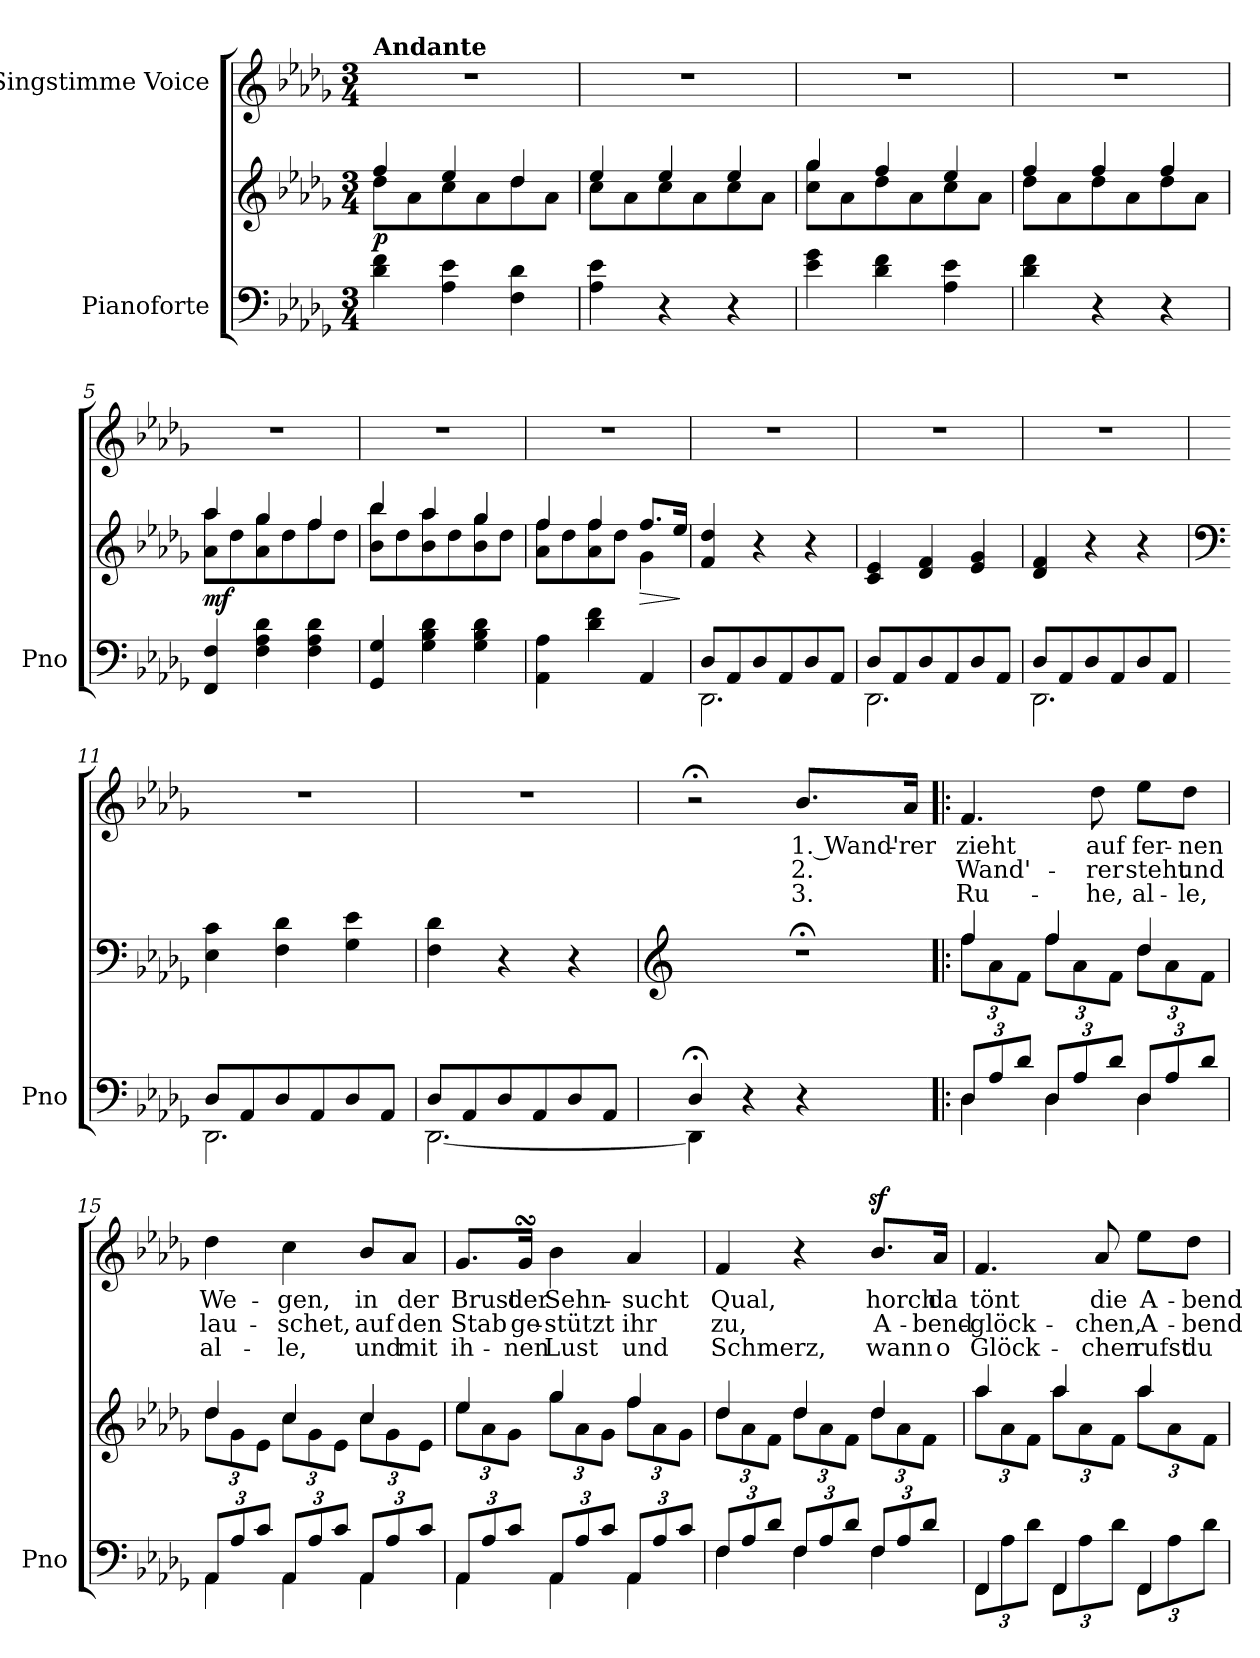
**kern	**kern	**dynam	**kern	**text	**text	**text
*part2	*part2	*part2	*part1	*part1	*part1	*part1
*staff3	*staff2	*staff2/3	*staff1	*staff1	*staff1	*staff1
*I"Pianoforte	*	*	*I"Singstimme Voice	*	*	*
*I'Pno	*	*	*	*	*	*
*clefF4	*clefG2	*	*clefG2	*	*	*
*k[b-e-a-d-g-]	*k[b-e-a-d-g-]	*	*k[b-e-a-d-g-]	*	*	*
*M3/4	*M3/4	*	*M3/4	*	*	*
=1	=1	=1	=1	=1	=1	=1
*	*^	*	*	*	*	*
!	!	!	!	!LO:TX:a:B:t=Andante	!	!	!
!	!	!	!LO:DY:b	!	!	!	!
4d-\ 4f\	4ff/	8dd-\L	p	2.r	.	.	.
.	.	8a-\	.	.	.	.	.
4A-\ 4e-\	4ee-/	8cc\	.	.	.	.	.
.	.	8a-\	.	.	.	.	.
4F\ 4d-\	4dd-/	8dd-\	.	.	.	.	.
.	.	8a-\J	.	.	.	.	.
=2	=2	=2	=2	=2	=2	=2	=2
4A-\ 4e-\	4ee-/	8cc\L	.	2.r	.	.	.
.	.	8a-\	.	.	.	.	.
4r	4ee-/	8cc\	.	.	.	.	.
.	.	8a-\	.	.	.	.	.
4r	4ee-/	8cc\	.	.	.	.	.
.	.	8a-\J	.	.	.	.	.
=3	=3	=3	=3	=3	=3	=3	=3
4e-\ 4g-\	4gg-/	8cc\ 8gg-\L	.	2.r	.	.	.
.	.	8a-\	.	.	.	.	.
4d-\ 4f\	4ff/	8dd-\	.	.	.	.	.
.	.	8a-\	.	.	.	.	.
4A-\ 4e-\	4ee-/	8cc\	.	.	.	.	.
.	.	8a-\J	.	.	.	.	.
=4	=4	=4	=4	=4	=4	=4	=4
4d-\ 4f\	4ff/	8dd-\L	.	2.r	.	.	.
.	.	8a-\	.	.	.	.	.
4r	4ff/	8dd-\	.	.	.	.	.
.	.	8a-\	.	.	.	.	.
4r	4ff/	8dd-\	.	.	.	.	.
.	.	8a-\J	.	.	.	.	.
=5	=5	=5	=5	=5	=5	=5	=5
!	!	!	!LO:DY:b	!	!	!	!
4FF/ 4F/	4aa-/	8a-\ 8aa-\L	mf	2.r	.	.	.
.	.	8dd-\	.	.	.	.	.
4F\ 4A-\ 4d-\	4gg-/	8a-\ 8gg-\	.	.	.	.	.
.	.	8dd-\	.	.	.	.	.
4F\ 4A-\ 4d-\	4ff/	8ff\	.	.	.	.	.
.	.	8dd-\J	.	.	.	.	.
=6	=6	=6	=6	=6	=6	=6	=6
4GG-/ 4G-/	4bb-/	8b-\ 8bb-\L	.	2.r	.	.	.
.	.	8dd-\	.	.	.	.	.
4G-\ 4B-\ 4d-\	4aa-/	8b-\ 8aa-\	.	.	.	.	.
.	.	8dd-\	.	.	.	.	.
4G-\ 4B-\ 4d-\	4gg-/	8b-\ 8gg-\	.	.	.	.	.
.	.	8dd-\J	.	.	.	.	.
=7	=7	=7	=7	=7	=7	=7	=7
4AA-\ 4A-\	4ff/	8a-\ 8ff\L	.	2.r	.	.	.
.	.	8dd-\	.	.	.	.	.
4d-\ 4f\	4ff/	8a-\ 8ff\	.	.	.	.	.
.	.	8dd-\J	.	.	.	.	.
!	!	!	!LO:HP:b	!	!	!	!
4AA-/	8.ff/L	4g-\	>	.	.	.	.
.	16ee-/Jk	.	.	.	.	.	.
*	*v	*v	*	*	*	*	*
.	.	]	.	.	.	.
=8	=8	=8	=8	=8	=8	=8
*^	*	*	*	*	*	*
8D-/L	2.DD-\	4f/ 4dd-/	.	2.r	.	.	.
8AA-/	.	.	.	.	.	.	.
8D-/	.	4r	.	.	.	.	.
8AA-/	.	.	.	.	.	.	.
8D-/	.	4r	.	.	.	.	.
8AA-/J	.	.	.	.	.	.	.
=9	=9	=9	=9	=9	=9	=9	=9
8D-/L	2.DD-\	4c/ 4e-/	.	2.r	.	.	.
8AA-/	.	.	.	.	.	.	.
8D-/	.	4d-/ 4f/	.	.	.	.	.
8AA-/	.	.	.	.	.	.	.
8D-/	.	4e-/ 4g-/	.	.	.	.	.
8AA-/J	.	.	.	.	.	.	.
=10	=10	=10	=10	=10	=10	=10	=10
8D-/L	2.DD-\	4d-/ 4f/	.	2.r	.	.	.
8AA-/	.	.	.	.	.	.	.
8D-/	.	4r	.	.	.	.	.
8AA-/	.	.	.	.	.	.	.
8D-/	.	4r	.	.	.	.	.
8AA-/J	.	.	.	.	.	.	.
=11	=11	=11	=11	=11	=11	=11	=11
*	*	*clefF4	*	*	*	*	*
8D-/L	2.DD-\	4E-\ 4c\	.	2.r	.	.	.
8AA-/	.	.	.	.	.	.	.
8D-/	.	4F\ 4d-\	.	.	.	.	.
8AA-/	.	.	.	.	.	.	.
8D-/	.	4G-\ 4e-\	.	.	.	.	.
8AA-/J	.	.	.	.	.	.	.
=12	=12	=12	=12	=12	=12	=12	=12
8D-/L	[2.DD-\	4F\ 4d-\	.	2.r	.	.	.
8AA-/	.	.	.	.	.	.	.
8D-/	.	4r	.	.	.	.	.
8AA-/	.	.	.	.	.	.	.
8D-/	.	4r	.	.	.	.	.
8AA-/J	.	.	.	.	.	.	.
=13	=13	=13	=13	=13	=13	=13	=13
*	*	*clefG2	*	*	*	*	*
4D-;</	4DD-\]	2.r;<	.	2r;<	.	.	.
4r	2ryy	.	.	.	.	.	.
4r	.	.	.	8.b-/L	1. Wand'-	2.	3.
.	.	.	.	16a-/Jk	-rer	.	.
=14!|:	=14!|:	=14!|:	=14!|:	=14!|:	=14!|:	=14!|:	=14!|:
*	*	*^	*	*	*	*	*
12D-/L	4D-\	4ff/	12ff\L	.	4.f/	zieht	Wand'-	Ru-
12A-/	.	.	12a-\	.	.	.	.	.
12d-/J	.	.	12f\J	.	.	.	.	.
*Xbrackettup	*	*	*Xbrackettup	*	*	*	*	*
12D-/L	4D-\	4ff/	12ff\L	.	.	.	.	.
12A-/	.	.	12a-\	.	.	.	.	.
.	.	.	.	.	8dd-\	auf	-rer	-he,
12d-/J	.	.	12f\J	.	.	.	.	.
12D-/L	4D-\	4dd-/	12dd-\L	.	8ee-\L	fer-	steht	al-
12A-/	.	.	12a-\	.	.	.	.	.
.	.	.	.	.	8dd-\J	-nen	und	-le,
12d-/J	.	.	12f\J	.	.	.	.	.
=15	=15	=15	=15	=15	=15	=15	=15	=15
*brackettup	*	*	*brackettup	*	*	*	*	*
12AA-/L	4AA-\	4dd-/	12dd-\L	.	4dd-\	We-	lau-	al-
12A-/	.	.	12g-\	.	.	.	.	.
12c/J	.	.	12e-\J	.	.	.	.	.
*Xbrackettup	*	*	*Xbrackettup	*	*	*	*	*
12AA-/L	4AA-\	4cc/	12cc\L	.	4cc\	-gen,	-schet,	-le,
12A-/	.	.	12g-\	.	.	.	.	.
12c/J	.	.	12e-\J	.	.	.	.	.
12AA-/L	4AA-\	4cc/	12cc\L	.	8b-/L	in	auf	und
12A-/	.	.	12g-\	.	.	.	.	.
.	.	.	.	.	8a-/J	der	den	mit
12c/J	.	.	12e-\J	.	.	.	.	.
=16	=16	=16	=16	=16	=16	=16	=16	=16
*brackettup	*	*	*brackettup	*	*	*	*	*
12AA-/L	4AA-\	4ee-/	12ee-\L	.	8.g-/L	Brust	Stab	ih-
12A-/	.	.	12a-\	.	.	.	.	.
12c/J	.	.	12g-\J	.	.	.	.	.
.	.	.	.	.	16g-sSSs/Jk	der	ge-	-nen
*Xbrackettup	*	*	*Xbrackettup	*	*	*	*	*
12AA-/L	4AA-\	4gg-/	12gg-\L	.	4b-\	Sehn-	-stützt	Lust
12A-/	.	.	12a-\	.	.	.	.	.
12c/J	.	.	12g-\J	.	.	.	.	.
12AA-/L	4AA-\	4ff/	12ff\L	.	4a-/	-sucht	ihr	und
12A-/	.	.	12a-\	.	.	.	.	.
12c/J	.	.	12g-\J	.	.	.	.	.
=17	=17	=17	=17	=17	=17	=17	=17	=17
*brackettup	*	*	*brackettup	*	*	*	*	*
12F/L	4F\	4dd-/	12dd-\L	.	4f/	Qual,	zu,	Schmerz,
12A-/	.	.	12a-\	.	.	.	.	.
12d-/J	.	.	12f\J	.	.	.	.	.
*Xbrackettup	*	*	*Xbrackettup	*	*	*	*	*
12F/L	4F\	4dd-/	12dd-\L	.	4r	.	.	.
12A-/	.	.	12a-\	.	.	.	.	.
12d-/J	.	.	12f\J	.	.	.	.	.
12F/L	4F\	4dd-/	12dd-\L	.	8.b-z>/L	horch	A-	wann
12A-/	.	.	12a-\	.	.	.	.	.
12d-/J	.	.	12f\J	.	.	.	.	.
.	.	.	.	.	16a-/Jk	da	-bend-	o
=18	=18	=18	=18	=18	=18	=18	=18	=18
*brackettup	*	*	*brackettup	*	*	*	*	*
12FF\L	4FF/	4aa-/	12aa-\L	.	4.f/	tönt	-glöck-	Glöck-
12A-\	.	.	12a-\	.	.	.	.	.
12d-\J	.	.	12f\J	.	.	.	.	.
*Xbrackettup	*	*	*Xbrackettup	*	*	*	*	*
12FF\L	4FF/	4aa-/	12aa-\L	.	.	.	.	.
12A-\	.	.	12a-\	.	.	.	.	.
.	.	.	.	.	8a-/	die	-chen,	-chen
12d-\J	.	.	12f\J	.	.	.	.	.
12FF\L	4FF/	4aa-/	12aa-\L	.	8ee-\L	A-	A-	rufst
12A-\	.	.	12a-\	.	.	.	.	.
.	.	.	.	.	8dd-\J	-bend-	-bend-	du
12d-\J	.	.	12f\J	.	.	.	.	.
*v	*v	*	*	*	*	*	*	*
*	*v	*v	*	*	*	*	*
=	=	=	=	=	=	=
*-	*-	*-	*-	*-	*-	*-
